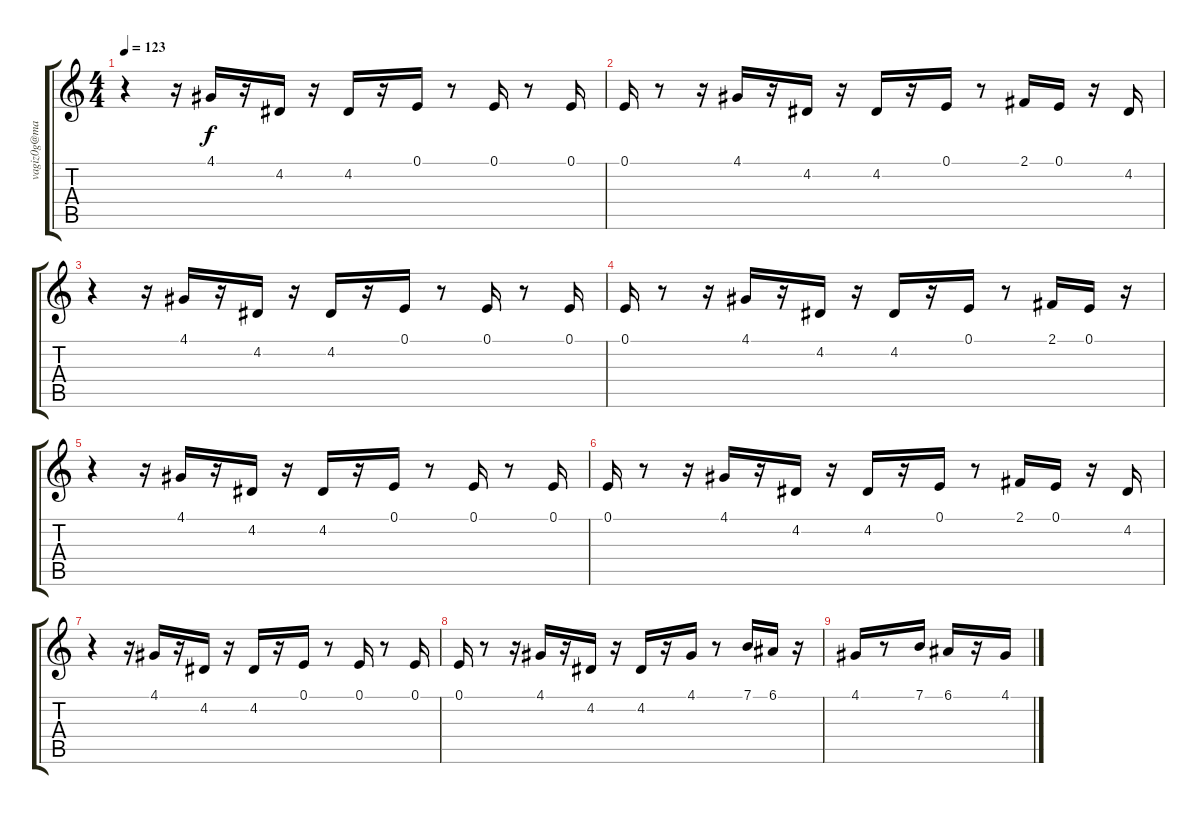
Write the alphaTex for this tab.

\track ("" "vagiz0g@ma") {solo instrument englishhorn}
\staff {score tabs}
\tuning (E4 B3 G3 D3 A2 E2) {hide}
\ts (4 4)
\tempo 123
\clef g2
\ks c
r.4{dy f} r.16 4.1.16 r.16 4.2.16 r.16 4.2.16 r.16 0.1.16 r.8 0.1.16 r.8 0.1.16 |
0.1.16 r.8 r.16 4.1.16 r.16 4.2.16 r.16 4.2.16 r.16 0.1.16 r.8 2.1.16 0.1.16 r.16 4.2.16 |
r.4 r.16 4.1.16 r.16 4.2.16 r.16 4.2.16 r.16 0.1.16 r.8 0.1.16 r.8 0.1.16 |
0.1.16 r.8 r.16 4.1.16 r.16 4.2.16 r.16 4.2.16 r.16 0.1.16 r.8 2.1.16 0.1.16 r.16 |
r.4 r.16 4.1.16 r.16 4.2.16 r.16 4.2.16 r.16 0.1.16 r.8 0.1.16 r.8 0.1.16 |
0.1.16 r.8 r.16 4.1.16 r.16 4.2.16 r.16 4.2.16 r.16 0.1.16 r.8 2.1.16 0.1.16 r.16 4.2.16 |
r.4 r.16 4.1.16 r.16 4.2.16 r.16 4.2.16 r.16 0.1.16 r.8 0.1.16 r.8 0.1.16 |
0.1.16 r.8 r.16 4.1.16 r.16 4.2.16 r.16 4.2.16 r.16 4.1.16 r.8 7.1.16 6.1.16 r.16 |
4.1.16 r.8 7.1.16 6.1.16 r.16 4.1.16
